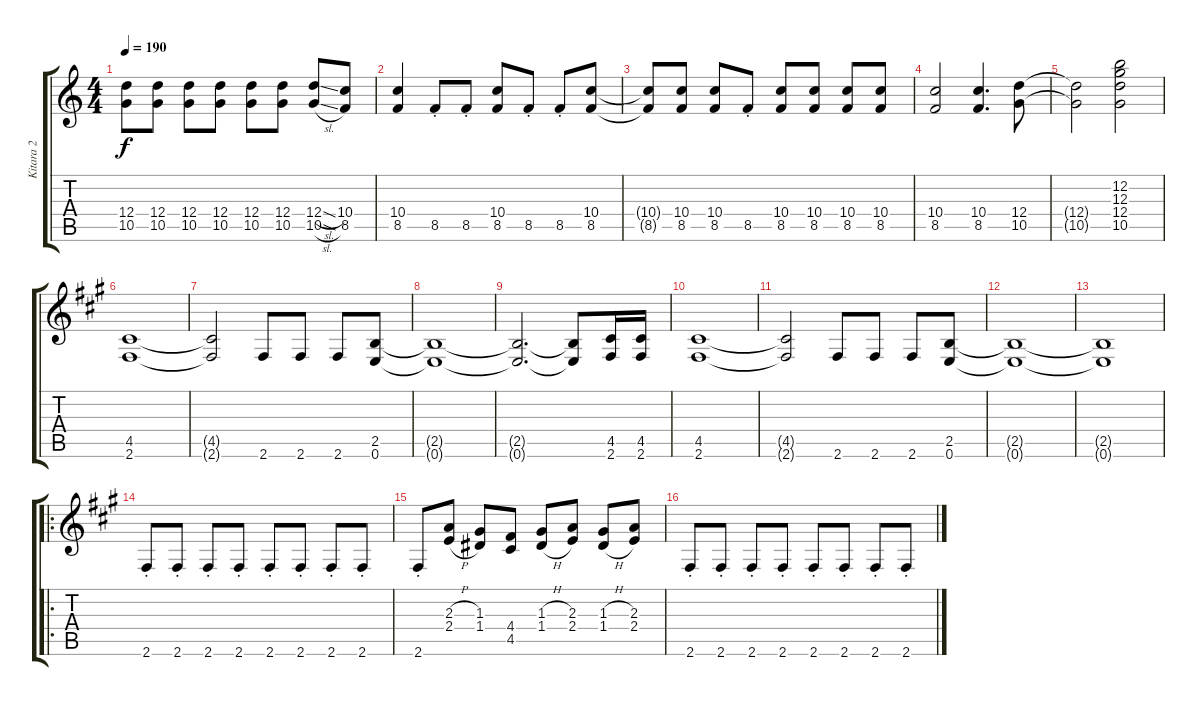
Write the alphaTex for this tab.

\track ("Kitara 2" "Kitara 2") {instrument distortionguitar}
\staff {score tabs}
\tuning (E4 B3 G3 D3 A2 E2) {hide}
\ts (4 4)
\tempo 190
\clef g2
\ks c
(12.4{t} 10.5{t}).8{dy f} (12.4 10.5).8 (12.4 10.5).8 (12.4 10.5).8 (12.4 10.5).8 (12.4 10.5).8 (12.4{sl} 10.5{sl}).8 (10.4 8.5).8 |
(10.4 8.5).4 8.5{st}.8 8.5{st}.8 (10.4 8.5).8 8.5{st}.8 8.5{st}.8 (10.4 8.5).8 |
(10.4{t} 8.5{t}).8 (10.4 8.5).8 (10.4 8.5).8 8.5{st}.8 (10.4 8.5).8 (10.4 8.5).8 (10.4 8.5).8 (10.4 8.5).8 |
(10.4 8.5).2 (10.4 8.5).4{d} (12.4 10.5).8 |
(12.4{t} 10.5{t}).2 (12.2 12.3 12.4 10.5).2 |
\ks a
(4.5 2.6).1 |
(4.5{t} 2.6{t}).2 2.6.8 2.6.8 2.6.8 (2.5 0.6).8 |
(2.5{t} 0.6{t}).1 |
(2.5{t} 0.6{t}).2{d} (2.5{t} 0.6{t}).8 (4.5 2.6).16 (4.5 2.6).16 |
(4.5 2.6).1 |
(4.5{t} 2.6{t}).2 2.6.8 2.6.8 2.6.8 (2.5 0.6).8 |
(2.5{t} 0.6{t}).1 |
(2.5{t} 0.6{t}).1 |
\ro
2.6{st}.8 2.6{st}.8 2.6{st}.8 2.6{st}.8 2.6{st}.8 2.6{st}.8 2.6{st}.8 2.6{st}.8 |
2.6{st}.8 (2.3{h} 2.4{h}).8 (1.3 1.4).8 (4.4 4.5).8 (1.3{h} 1.4{h}).8 (2.3 2.4).8 (1.3{h} 1.4{h}).8 (2.3 2.4).8 |
2.6{st}.8 2.6{st}.8 2.6{st}.8 2.6{st}.8 2.6{st}.8 2.6{st}.8 2.6{st}.8 2.6{st}.8
